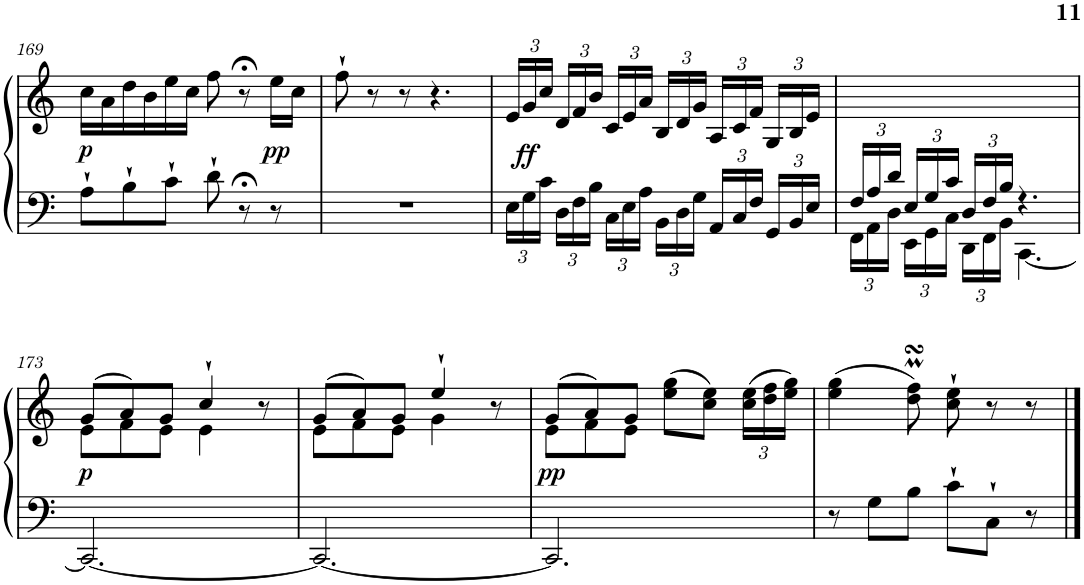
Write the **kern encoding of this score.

**kern	**kern	**dynam
*part1	*part1	*part1
*staff2	*staff1	*staff1/2
*I"Фортепиано	*	*
!!LO:PB:g=z
*clefF4	*clefG2	*
*k[]	*k[]	*
*M6/8	*M6/8	*
=169	=169	=169
!	!	!LO:DY:b
8A`\L	16cc\LL	p
.	16a\	.
8B`\	16dd\	.
.	16b\	.
8c`\J	16ee\	.
.	16cc\JJ	.
8d`\	8ff\	.
8r;<	8r;<	.
!	!	!LO:DY:b
8r	16ee\LL	pp
.	16cc\JJ	.
=170	=170	=170
2.r	8ff`\	.
.	8r	.
.	8r	.
.	4.r	.
=171	=171	=171
*Xbrackettup	*Xbrackettup	*
24E\LL	24e/LL	.
!	!	!LO:DY:b
24G\	24g/	ff
24c\JJ	24cc/JJ	.
24D\LL	24d/LL	.
24F\	24f/	.
24B\JJ	24b/JJ	.
24C\LL	24c/LL	.
24E\	24e/	.
24A\JJ	24a/JJ	.
24BB\LL	24B/LL	.
24D\	24d/	.
24G\JJ	24g/JJ	.
24AA/LL	24A/LL	.
24C/	24c/	.
24F/JJ	24f/JJ	.
24GG/LL	24G/LL	.
24BB/	24B/	.
24E/JJ	24e/JJ	.
=172	=172	=172
*^	*	*
24F/LL	24FF\LL	2.ryy	.
24A/	24AA\	.	.
24d/JJ	24D\JJ	.	.
24E/LL	24EE\LL	.	.
24G/	24GG\	.	.
24c/JJ	24C\JJ	.	.
24D/LL	24DD\LL	.	.
24F/	24FF\	.	.
24B/JJ	24BB\JJ	.	.
4.r	[4.CC\	.	.
!!LO:LB:g=z
=173	=173	=173	=173
*	*	*^	*
!	!	!	!	!LO:DY:b
2.ryy	2.CC/_	(>8g/L	8e\L	p
.	.	8a/)	8f\	.
.	.	8g/J	8e\J	.
.	.	4cc`/	4e\	.
.	.	8r	8ryy	.
=174	=174	=174	=174	=174
2.ryy	2.CC/_	(>8g/L	8e\L	.
.	.	8a/)	8f\	.
.	.	8g/J	8e\J	.
.	.	4ee`/	4g\	.
.	.	8r	8ryy	.
=175	=175	=175	=175	=175
!	!	!	!	!LO:DY:b
2.ryy	2.CC/]	(>8g/L	8e\L	pp
.	.	8a/)	8f\	.
.	.	8g/J	8e\J	.
.	.	(>8ee\ 8gg\L	4.ryy	.
.	.	8cc\ 8ee\J)	.	.
.	.	(>24cc\ 24ee\LL	.	.
.	.	24dd\ 24ff\	.	.
.	.	24ee\ 24gg\JJ)	.	.
*v	*v	*	*	*
*	*v	*v	*
=176	=176	=176
8r	(>4ee\ 4gg\	.
8G\L	.	.
8B\J	8dd\MsSSS 8ff\MsSSS)	.
8c`\L	8cc\` 8ee\`	.
8C`\J	8r	.
8r	8r	.
==	==	==
*-	*-	*-
